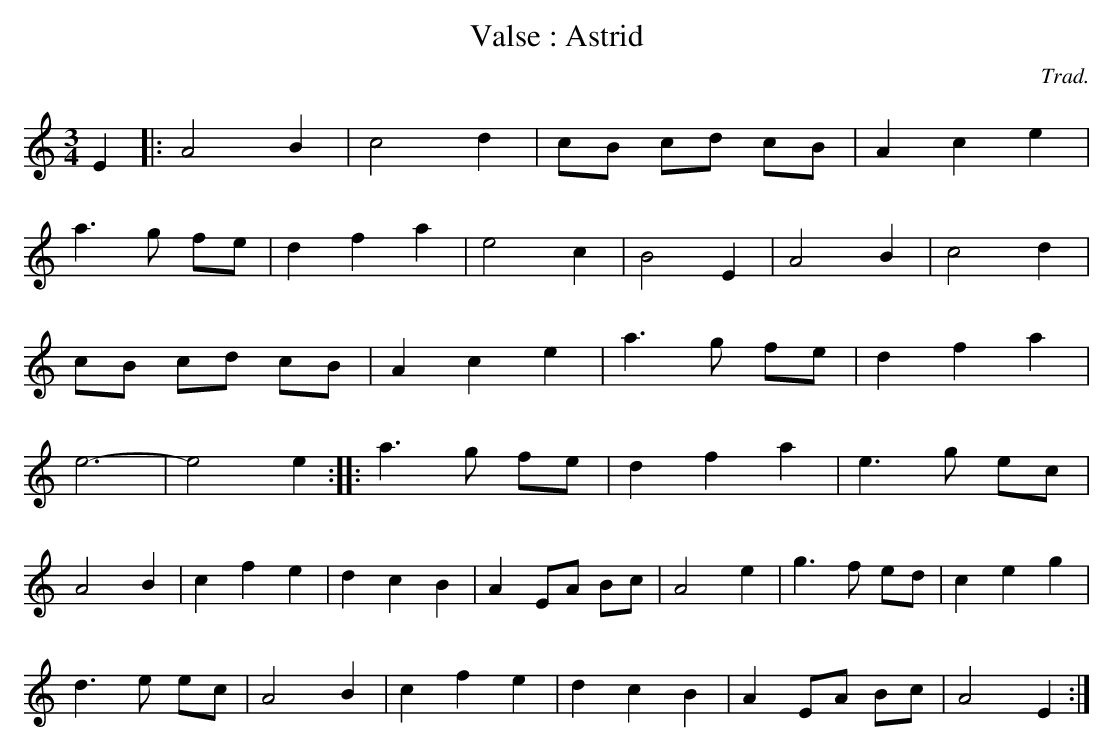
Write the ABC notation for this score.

X:1
T:Valse : Astrid
C:Trad.
M:3/4
L:1/4
K:C
E |: A2 B | c2 d | c/B/ c/d/ c/B/ | A c e |
a>g f/e/ | d f a | e2 c | B2 E | A2 B | c2 d |
c/B/ c/d/ c/B/ | A c e | a>g f/e/ | d f a |
e3- | e2 e :: a>g f/e/ | d f a | e>g e/c/ |
A2 B | c f e | d c B | A E/A/ B/c/ | A2 e | g>f e/d/ | c e g |
d>e e/c/ | A2 B | c f e | d c B | A E/A/ B/c/ | A2 E :|
